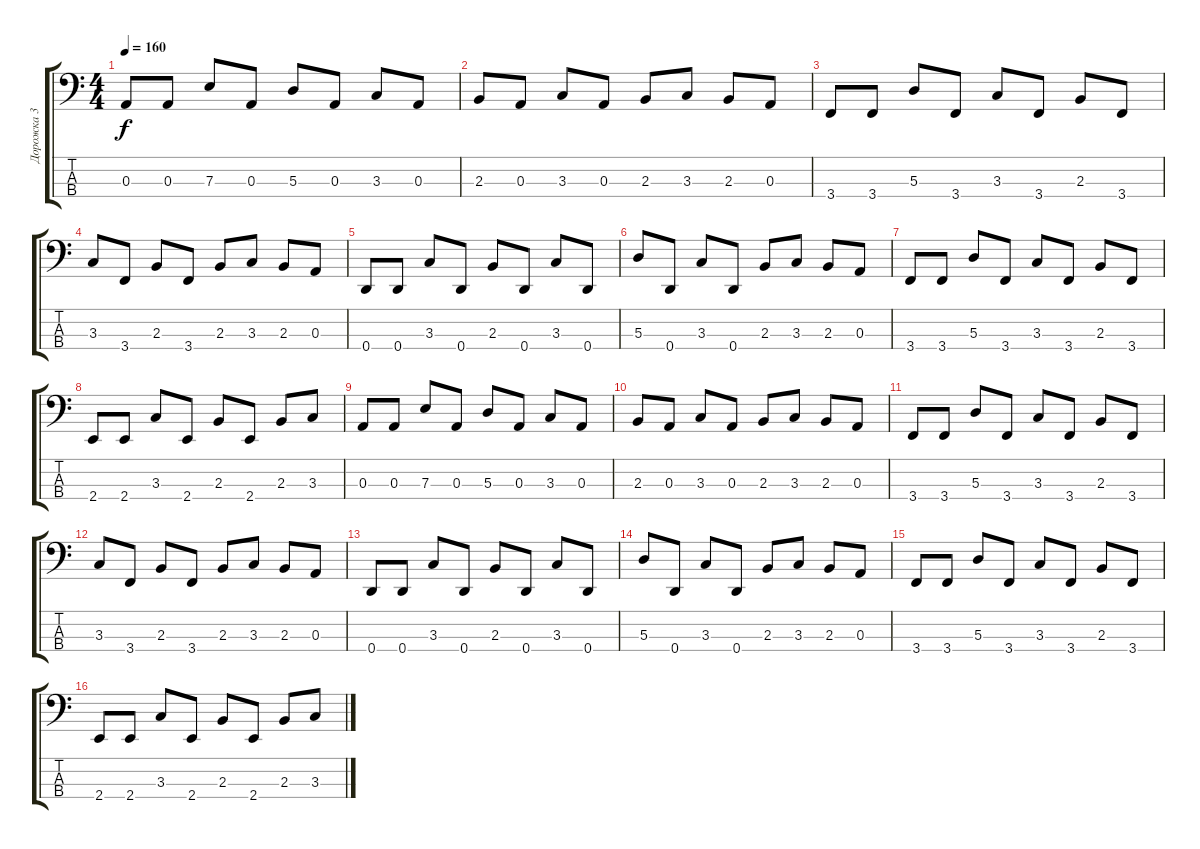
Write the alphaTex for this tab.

\track ("Дорожка 3" "Дорожка 3") {instrument electricbassfinger}
\staff {score tabs}
\tuning (G2 D2 A1 D1) {hide}
\ts (4 4)
\tempo 160
\clef f4
\ks c
0.3.8{dy f} 0.3.8 7.3.8 0.3.8 5.3.8 0.3.8 3.3.8 0.3.8 |
2.3.8 0.3.8 3.3.8 0.3.8 2.3.8 3.3.8 2.3.8 0.3.8 |
3.4.8 3.4.8 5.3.8 3.4.8 3.3.8 3.4.8 2.3.8 3.4.8 |
3.3.8 3.4.8 2.3.8 3.4.8 2.3.8 3.3.8 2.3.8 0.3.8 |
0.4.8 0.4.8 3.3.8 0.4.8 2.3.8 0.4.8 3.3.8 0.4.8 |
5.3.8 0.4.8 3.3.8 0.4.8 2.3.8 3.3.8 2.3.8 0.3.8 |
3.4.8 3.4.8 5.3.8 3.4.8 3.3.8 3.4.8 2.3.8 3.4.8 |
2.4.8 2.4.8 3.3.8 2.4.8 2.3.8 2.4.8 2.3.8 3.3.8 |
0.3.8 0.3.8 7.3.8 0.3.8 5.3.8 0.3.8 3.3.8 0.3.8 |
2.3.8 0.3.8 3.3.8 0.3.8 2.3.8 3.3.8 2.3.8 0.3.8 |
3.4.8 3.4.8 5.3.8 3.4.8 3.3.8 3.4.8 2.3.8 3.4.8 |
3.3.8 3.4.8 2.3.8 3.4.8 2.3.8 3.3.8 2.3.8 0.3.8 |
0.4.8 0.4.8 3.3.8 0.4.8 2.3.8 0.4.8 3.3.8 0.4.8 |
5.3.8 0.4.8 3.3.8 0.4.8 2.3.8 3.3.8 2.3.8 0.3.8 |
3.4.8 3.4.8 5.3.8 3.4.8 3.3.8 3.4.8 2.3.8 3.4.8 |
2.4.8 2.4.8 3.3.8 2.4.8 2.3.8 2.4.8 2.3.8 3.3.8
